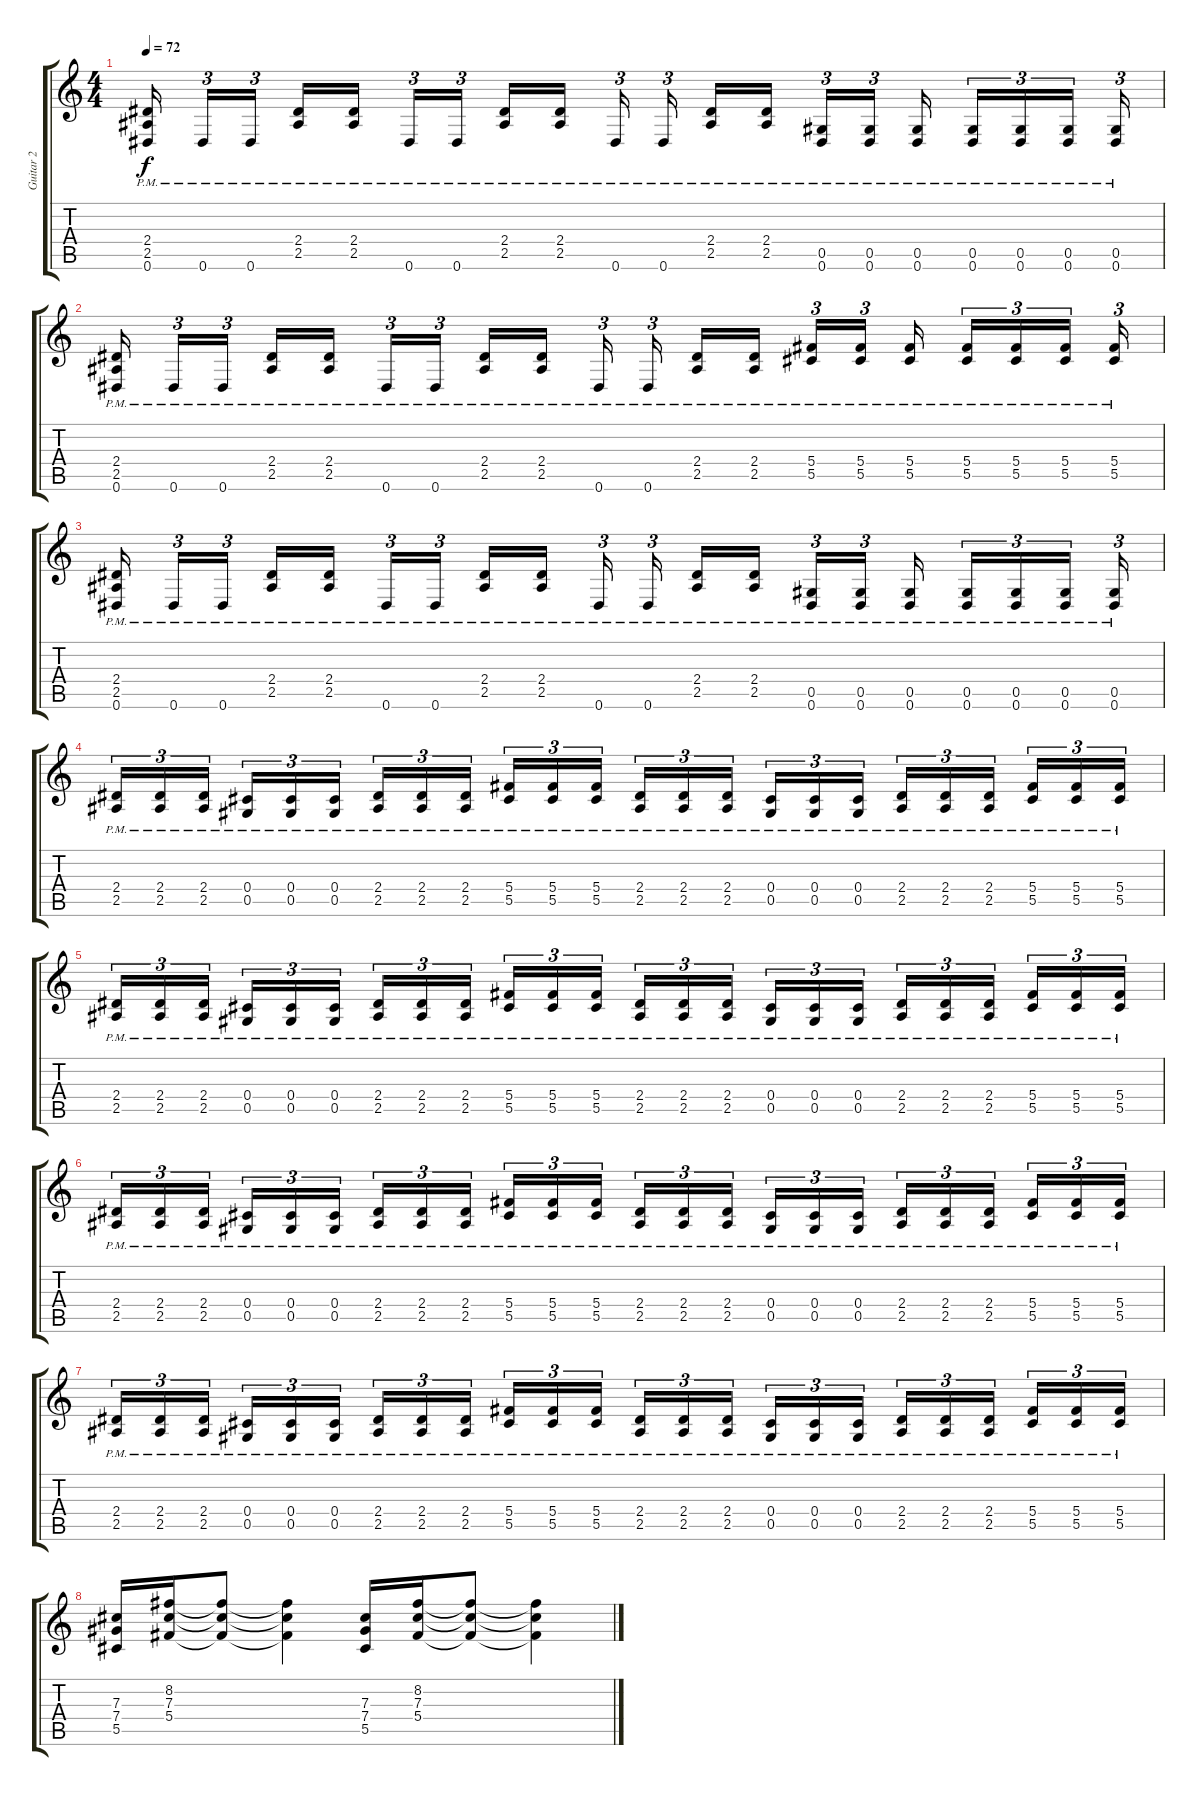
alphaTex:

\track ("Guitar 2" "Guitar 2") {instrument overdrivenguitar}
\staff {score tabs}
\tuning (Eb4 Bb3 Gb3 Db3 Ab2 Eb2) {hide}
\ts (4 4)
\tempo 72
\clef g2
\ks c
(2.4{pm} 2.5{pm} 0.6{pm}).16{dy f beam splitsecondary} 0.6{pm}.16{tu (3 2)} 0.6{pm}.16{tu (3 2) beam splitsecondary} (2.4{pm} 2.5{pm}).16 (2.4{pm} 2.5{pm}).16 0.6{pm}.16{tu (3 2)} 0.6{pm}.16{tu (3 2) beam splitsecondary} (2.4{pm} 2.5{pm}).16 (2.4{pm} 2.5{pm}).16{beam splitsecondary} 0.6{pm}.16{tu (3 2)} 0.6{pm}.16{tu (3 2) beam splitsecondary} (2.4{pm} 2.5{pm}).16 (2.4{pm} 2.5{pm}).16{beam splitsecondary} (0.5{pm} 0.6{pm}).16{tu (3 2)} (0.5{pm} 0.6{pm}).16{tu (3 2)} (0.5{pm} 0.6{pm}).16{beam splitsecondary} (0.5{pm} 0.6{pm}).16{tu (3 2)} (0.5{pm} 0.6{pm}).16{tu (3 2)} (0.5{pm} 0.6{pm}).16{tu (3 2) beam splitsecondary} (0.5{pm} 0.6{pm}).16{tu (3 2)} |
(2.4{pm} 2.5{pm} 0.6{pm}).16{beam splitsecondary} 0.6{pm}.16{tu (3 2)} 0.6{pm}.16{tu (3 2) beam splitsecondary} (2.4{pm} 2.5{pm}).16 (2.4{pm} 2.5{pm}).16 0.6{pm}.16{tu (3 2)} 0.6{pm}.16{tu (3 2) beam splitsecondary} (2.4{pm} 2.5{pm}).16 (2.4{pm} 2.5{pm}).16{beam splitsecondary} 0.6{pm}.16{tu (3 2)} 0.6{pm}.16{tu (3 2) beam splitsecondary} (2.4{pm} 2.5{pm}).16 (2.4{pm} 2.5{pm}).16{beam splitsecondary} (5.4{pm} 5.5{pm}).16{tu (3 2)} (5.4{pm} 5.5{pm}).16{tu (3 2)} (5.4{pm} 5.5{pm}).16{beam splitsecondary} (5.4{pm} 5.5{pm}).16{tu (3 2)} (5.4{pm} 5.5{pm}).16{tu (3 2)} (5.4{pm} 5.5{pm}).16{tu (3 2) beam splitsecondary} (5.4{pm} 5.5{pm}).16{tu (3 2)} |
(2.4{pm} 2.5{pm} 0.6{pm}).16{beam splitsecondary} 0.6{pm}.16{tu (3 2)} 0.6{pm}.16{tu (3 2) beam splitsecondary} (2.4{pm} 2.5{pm}).16 (2.4{pm} 2.5{pm}).16 0.6{pm}.16{tu (3 2)} 0.6{pm}.16{tu (3 2) beam splitsecondary} (2.4{pm} 2.5{pm}).16 (2.4{pm} 2.5{pm}).16{beam splitsecondary} 0.6{pm}.16{tu (3 2)} 0.6{pm}.16{tu (3 2) beam splitsecondary} (2.4{pm} 2.5{pm}).16 (2.4{pm} 2.5{pm}).16{beam splitsecondary} (0.5{pm} 0.6{pm}).16{tu (3 2)} (0.5{pm} 0.6{pm}).16{tu (3 2)} (0.5{pm} 0.6{pm}).16{beam splitsecondary} (0.5{pm} 0.6{pm}).16{tu (3 2)} (0.5{pm} 0.6{pm}).16{tu (3 2)} (0.5{pm} 0.6{pm}).16{tu (3 2) beam splitsecondary} (0.5{pm} 0.6{pm}).16{tu (3 2)} |
(2.4{pm} 2.5{pm}).16{tu (3 2)} (2.4{pm} 2.5{pm}).16{tu (3 2)} (2.4{pm} 2.5{pm}).16{tu (3 2) beam splitsecondary} (0.4{pm} 0.5{pm}).16{tu (3 2)} (0.4{pm} 0.5{pm}).16{tu (3 2)} (0.4{pm} 0.5{pm}).16{tu (3 2)} (2.4{pm} 2.5{pm}).16{tu (3 2)} (2.4{pm} 2.5{pm}).16{tu (3 2)} (2.4{pm} 2.5{pm}).16{tu (3 2) beam splitsecondary} (5.4{pm} 5.5{pm}).16{tu (3 2)} (5.4{pm} 5.5{pm}).16{tu (3 2)} (5.4{pm} 5.5{pm}).16{tu (3 2)} (2.4{pm} 2.5{pm}).16{tu (3 2)} (2.4{pm} 2.5{pm}).16{tu (3 2)} (2.4{pm} 2.5{pm}).16{tu (3 2) beam splitsecondary} (0.4{pm} 0.5{pm}).16{tu (3 2)} (0.4{pm} 0.5{pm}).16{tu (3 2)} (0.4{pm} 0.5{pm}).16{tu (3 2)} (2.4{pm} 2.5{pm}).16{tu (3 2)} (2.4{pm} 2.5{pm}).16{tu (3 2)} (2.4{pm} 2.5{pm}).16{tu (3 2) beam splitsecondary} (5.4{pm} 5.5{pm}).16{tu (3 2)} (5.4{pm} 5.5{pm}).16{tu (3 2)} (5.4{pm} 5.5{pm}).16{tu (3 2)} |
(2.4{pm} 2.5{pm}).16{tu (3 2)} (2.4{pm} 2.5{pm}).16{tu (3 2)} (2.4{pm} 2.5{pm}).16{tu (3 2) beam splitsecondary} (0.4{pm} 0.5{pm}).16{tu (3 2)} (0.4{pm} 0.5{pm}).16{tu (3 2)} (0.4{pm} 0.5{pm}).16{tu (3 2)} (2.4{pm} 2.5{pm}).16{tu (3 2)} (2.4{pm} 2.5{pm}).16{tu (3 2)} (2.4{pm} 2.5{pm}).16{tu (3 2) beam splitsecondary} (5.4{pm} 5.5{pm}).16{tu (3 2)} (5.4{pm} 5.5{pm}).16{tu (3 2)} (5.4{pm} 5.5{pm}).16{tu (3 2)} (2.4{pm} 2.5{pm}).16{tu (3 2)} (2.4{pm} 2.5{pm}).16{tu (3 2)} (2.4{pm} 2.5{pm}).16{tu (3 2) beam splitsecondary} (0.4{pm} 0.5{pm}).16{tu (3 2)} (0.4{pm} 0.5{pm}).16{tu (3 2)} (0.4{pm} 0.5{pm}).16{tu (3 2)} (2.4{pm} 2.5{pm}).16{tu (3 2)} (2.4{pm} 2.5{pm}).16{tu (3 2)} (2.4{pm} 2.5{pm}).16{tu (3 2) beam splitsecondary} (5.4{pm} 5.5{pm}).16{tu (3 2)} (5.4{pm} 5.5{pm}).16{tu (3 2)} (5.4{pm} 5.5{pm}).16{tu (3 2)} |
(2.4{pm} 2.5{pm}).16{tu (3 2)} (2.4{pm} 2.5{pm}).16{tu (3 2)} (2.4{pm} 2.5{pm}).16{tu (3 2) beam splitsecondary} (0.4{pm} 0.5{pm}).16{tu (3 2)} (0.4{pm} 0.5{pm}).16{tu (3 2)} (0.4{pm} 0.5{pm}).16{tu (3 2)} (2.4{pm} 2.5{pm}).16{tu (3 2)} (2.4{pm} 2.5{pm}).16{tu (3 2)} (2.4{pm} 2.5{pm}).16{tu (3 2) beam splitsecondary} (5.4{pm} 5.5{pm}).16{tu (3 2)} (5.4{pm} 5.5{pm}).16{tu (3 2)} (5.4{pm} 5.5{pm}).16{tu (3 2)} (2.4{pm} 2.5{pm}).16{tu (3 2)} (2.4{pm} 2.5{pm}).16{tu (3 2)} (2.4{pm} 2.5{pm}).16{tu (3 2) beam splitsecondary} (0.4{pm} 0.5{pm}).16{tu (3 2)} (0.4{pm} 0.5{pm}).16{tu (3 2)} (0.4{pm} 0.5{pm}).16{tu (3 2)} (2.4{pm} 2.5{pm}).16{tu (3 2)} (2.4{pm} 2.5{pm}).16{tu (3 2)} (2.4{pm} 2.5{pm}).16{tu (3 2) beam splitsecondary} (5.4{pm} 5.5{pm}).16{tu (3 2)} (5.4{pm} 5.5{pm}).16{tu (3 2)} (5.4{pm} 5.5{pm}).16{tu (3 2)} |
(2.4{pm} 2.5{pm}).16{tu (3 2)} (2.4{pm} 2.5{pm}).16{tu (3 2)} (2.4{pm} 2.5{pm}).16{tu (3 2) beam splitsecondary} (0.4{pm} 0.5{pm}).16{tu (3 2)} (0.4{pm} 0.5{pm}).16{tu (3 2)} (0.4{pm} 0.5{pm}).16{tu (3 2)} (2.4{pm} 2.5{pm}).16{tu (3 2)} (2.4{pm} 2.5{pm}).16{tu (3 2)} (2.4{pm} 2.5{pm}).16{tu (3 2) beam splitsecondary} (5.4{pm} 5.5{pm}).16{tu (3 2)} (5.4{pm} 5.5{pm}).16{tu (3 2)} (5.4{pm} 5.5{pm}).16{tu (3 2)} (2.4{pm} 2.5{pm}).16{tu (3 2)} (2.4{pm} 2.5{pm}).16{tu (3 2)} (2.4{pm} 2.5{pm}).16{tu (3 2) beam splitsecondary} (0.4{pm} 0.5{pm}).16{tu (3 2)} (0.4{pm} 0.5{pm}).16{tu (3 2)} (0.4{pm} 0.5{pm}).16{tu (3 2)} (2.4{pm} 2.5{pm}).16{tu (3 2)} (2.4{pm} 2.5{pm}).16{tu (3 2)} (2.4{pm} 2.5{pm}).16{tu (3 2) beam splitsecondary} (5.4{pm} 5.5{pm}).16{tu (3 2)} (5.4{pm} 5.5{pm}).16{tu (3 2)} (5.4{pm} 5.5{pm}).16{tu (3 2)} |
(7.3 7.4 5.5).16 (8.2 7.3 5.4).16 (8.2{t} 7.3{t} 5.4{t}).8 (8.2{t} 7.3{t} 5.4{t}).4 (7.3 7.4 5.5).16 (8.2 7.3 5.4).16 (8.2{t} 7.3{t} 5.4{t}).8 (8.2{t} 7.3{t} 5.4{t}).4
